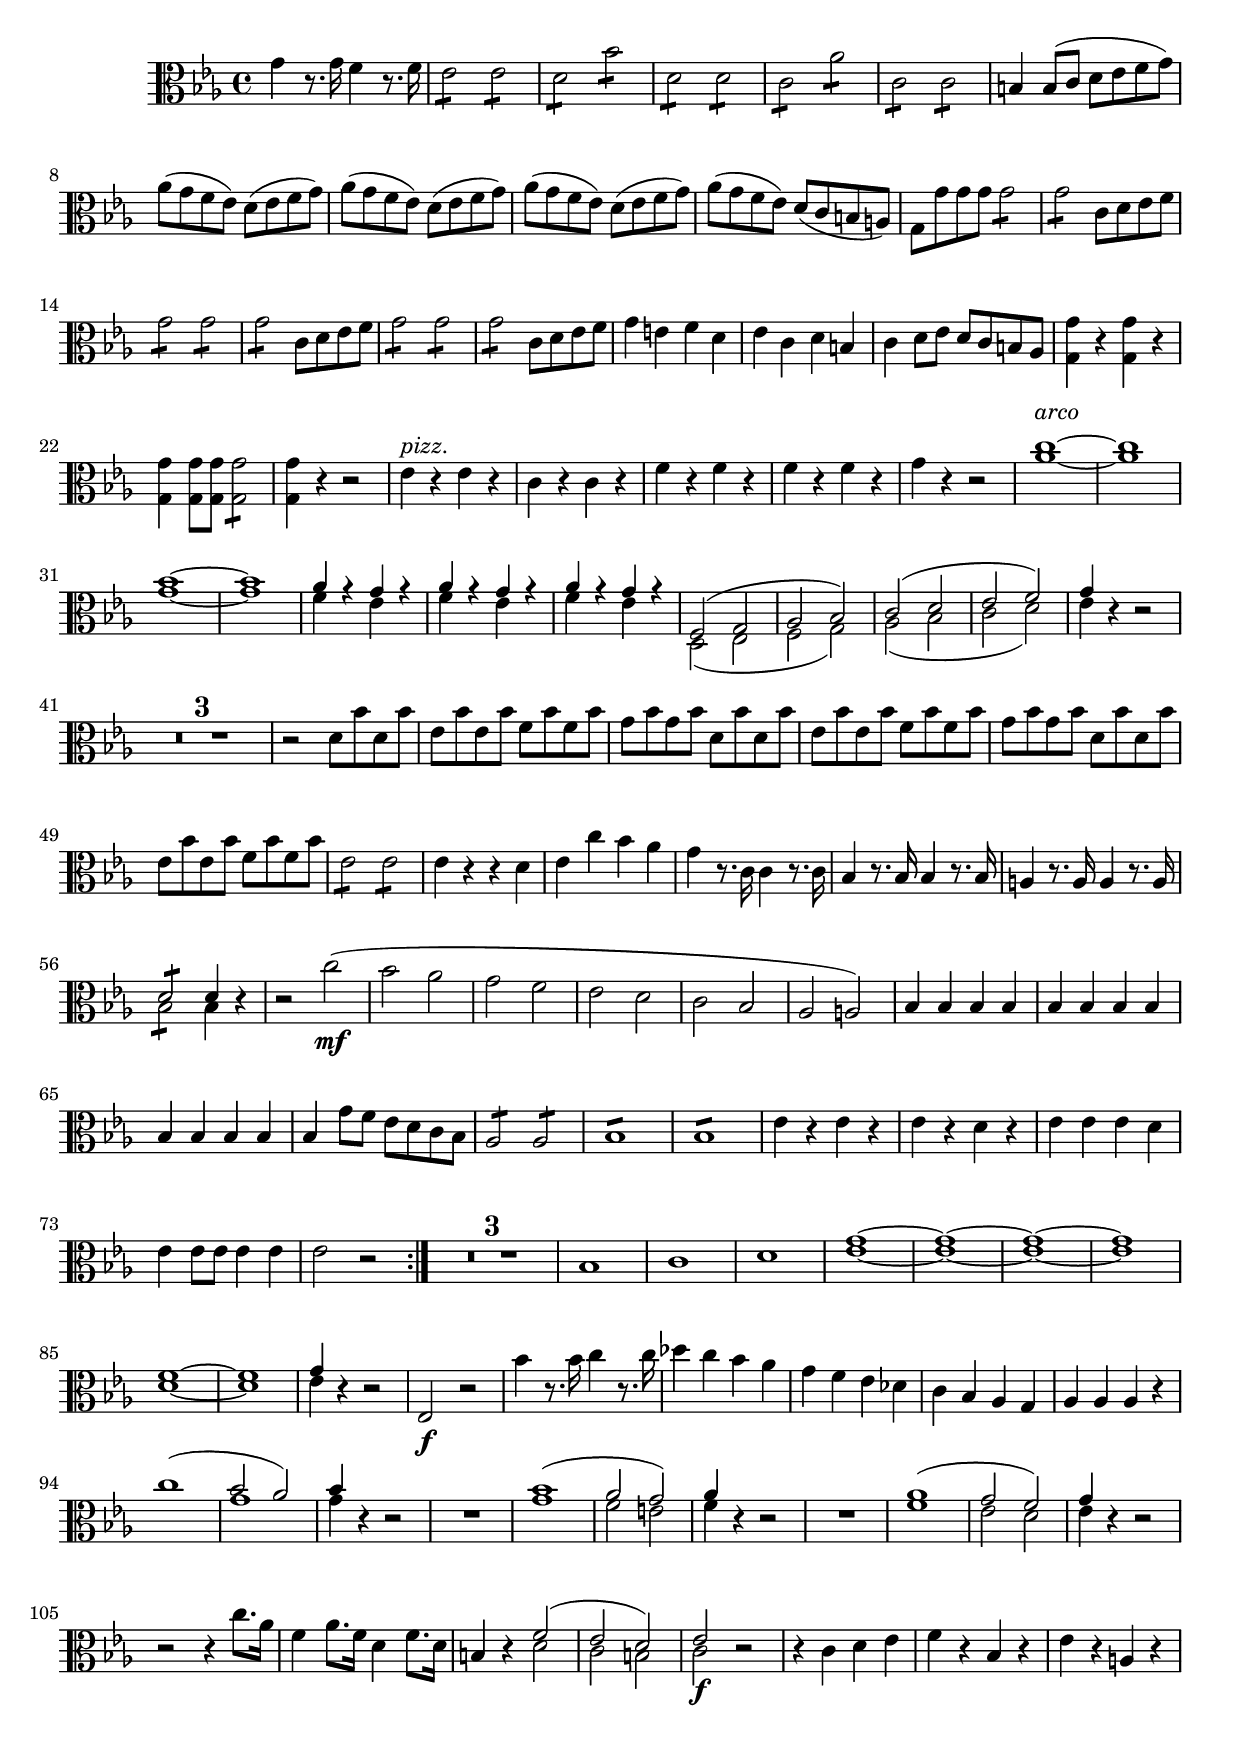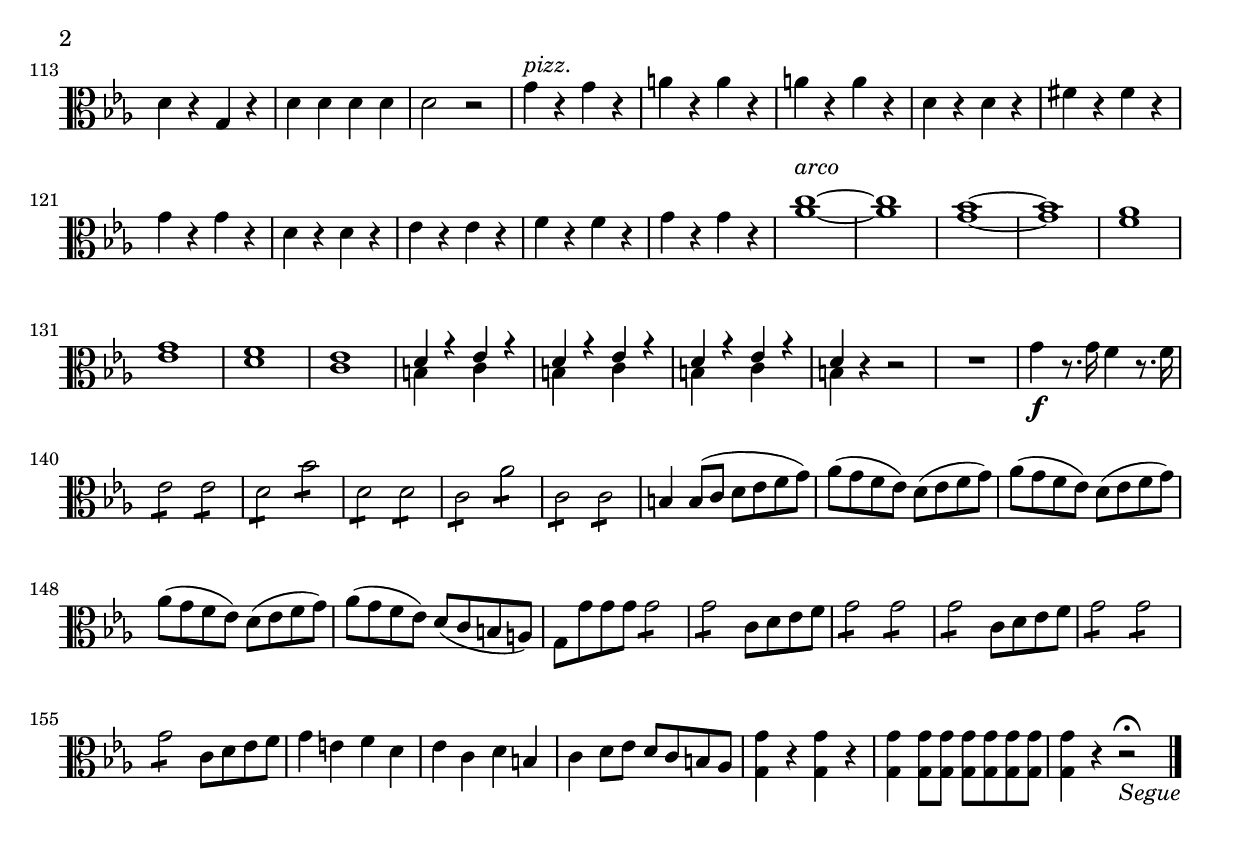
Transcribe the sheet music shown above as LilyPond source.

\version "2.16.0"      %Gossec - Symphonie mi bémol
                        %Alto - 2ème mvt
\relative c'{
\clef alto
\key ees \major
\time 4/4




g'4 r8. g16 f4 r8. f16
ees2:8 ees:
d: bes':
d,: d:
c: aes':
c,: c:
b4 b8( c d ees f g)
\repeat unfold 3 {aes( g f ees) d( ees f g)}
%
%
aes( g f ees) d( c b a)     %SIEBER: aes( g f ees) d( c b aes)
g g' g g g2:8
g: c,8 d ees f
g2:8 g:
g: c,8 d ees f
g2:8 g:
g: c,8 d ees f
g4 e f d
ees c d b
c d8 ees d c b aes
<g g'>4 r <g g'> r
<g g'> <g g'>8 <g g'> <g g'>2:8
<g g'>4 r r2
ees'4^\markup{\italic "pizz."} r ees r
c r c r
f r f r
f r f r
g r r2
<<\voiceOne {c1^\markup{\pad-markup #1.0 \italic "arco"} ~ | c |
      bes ~| bes |
      aes4 r g r | aes r g r |
      aes r g r | f,2( g |
      aes bes) | c( d | 
      ees f) | g4 } \\
  \voiceTwo { aes1 ~ | aes |
      g ~ | g |
      f4 s ees s | f s ees s |
      f s ees s | d,2( ees |
      f g) | aes( bes |
      c d) | ees4 } >> r4 r2
\set Score.skipBars = ##t R1 * 3 
%
%
r2 d8 bes' d, bes'
ees, bes' ees, bes' f bes f bes     % mesures 45 à 49, simile mesure 44 (non écrit sur SIEBER)
g bes g bes d, bes' d, bes'
ees, bes' ees, bes' f bes f bes
g bes g bes d, bes' d, bes'
ees, bes' ees, bes' f bes f bes
ees,2:8 ees:
ees4 r r d
ees c' bes aes
g r8. c,16 c4 r8. c16
bes4 r8. bes16 bes4 r8. bes16
a4 r8. a16 a4 r8. a16
<< \voiceOne {d2:8 d4} \\ \voiceTwo {bes2:8 bes4} >> r4
r2 c'\mf(
bes aes
g f
ees d
c bes
aes a)
bes4 bes bes bes
bes bes bes bes
bes bes bes bes
bes g'8 f ees d c bes 
aes2:8 aes:
bes1:8
bes:
ees4 r ees r
ees r d r
ees ees ees d
ees ees8 ees ees4 ees
ees2 r \bar ":|"
\set Score.skipBars = ##t R1 * 3 
%
%
bes1 
c
d
<< \voiceOne { g1 ~ | g ~ | g ~ | g |
      f ~ | f |
      g4 } \\
   \voiceTwo { ees1 ~ | ees ~ |
      ees ~ | ees |
      d ~ | d |
      es4 } >> r4 r2
ees,\f r
bes''4 r8. bes16 c4 r8. c16
des4 c bes aes
g f ees des
c bes aes g
aes aes aes r
<< \voiceOne { c'1( | bes2 aes) | bes4 } 
   \\
   \voiceTwo { s1 | g1 | g4 } >> r4 r2
R1
<< \voiceOne { bes1( | aes2 g) | aes4 } 
   \\
   \voiceTwo { g1 | f2 e | f4 } >> r4 r2
R1
<< \voiceOne { aes1( | g2 f) | g4 } 
   \\
   \voiceTwo { f1 | ees2 d | ees4 } >> r4 r2
r r4 c'8. aes16
f4 aes8. f16 d4 f8. d16
b4 r << \voiceOne { f'2( | ees d) | ees } 
   \\
   \voiceTwo { d2 | c b | c\f } >> r2
r4 c d ees
f r bes, r
ees r a, r
d r g, r
d' d d d
d2 r
g4^\markup{\italic "pizz."} r g r
a r a r
a r a r
d, r d r
fis r fis r
g r g r
d r d r
ees r ees r
f r f r
g r g r
<<\voiceOne {c1^\markup{\pad-markup #1.0 \italic "arco"} ~ | c |
      bes ~| bes |
      aes | g |
      f | ees |
      d4 r ees r | d r ees r | 
      d r ees r | d } \\
  \voiceTwo { aes'1 ~ | aes |
      g ~ | g |
      f | ees |
      d | c |
      b4 s c s | b s c s |
      b s c s | b } >> r4 r2
R1
g'4\f r8. g16 f4 r8. f16
ees2:8 ees:
d: bes':
d,: d:
c: aes':
c,: c:
b4 b8( c d ees f g)
\repeat unfold 3 {aes( g f ees) d( ees f g)}
%
%
aes( g f ees) d( c b a)     %SIEBER: aes( g f ees) d( c b aes)
g g' g g g2:8
g: c,8 d ees f
g2:8 g:
g: c,8 d ees f
g2:8 g:
g: c,8 d ees f
g4 e f d
ees c d b
c d8 ees d c b aes
<g g'>4 r <g g'> r
<g g'> <g g'>8 <g g'> <g g'> <g g'> <g g'> <g g'> 
<g g'>4 r r2^\fermataMarkup_\markup{\italic "Segue"} \bar "|." 
}
